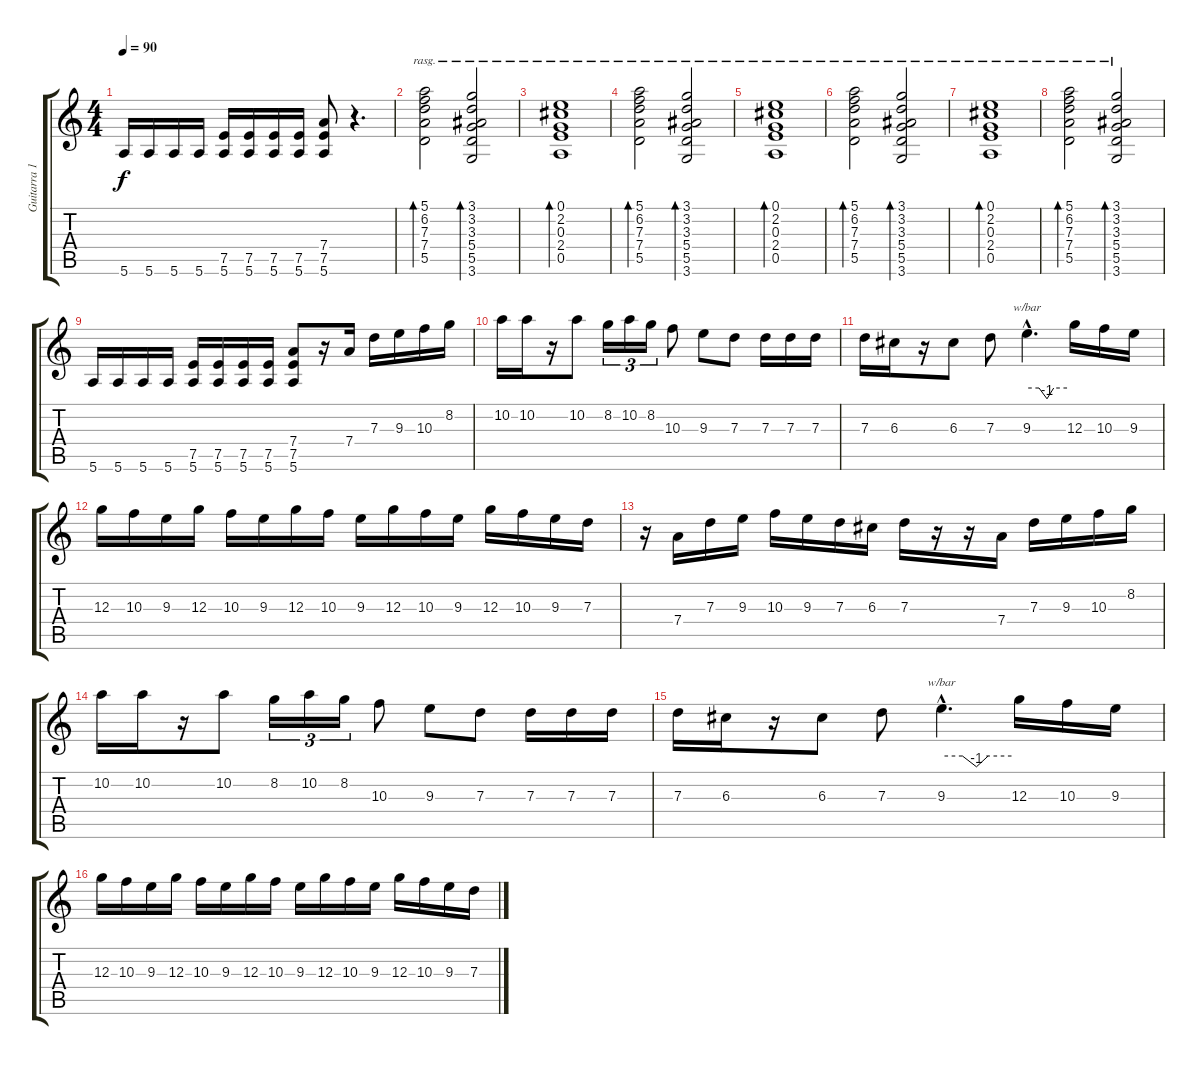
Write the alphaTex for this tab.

\track ("Guitarra 1" "Guitarra 1") {instrument overdrivenguitar}
\staff {score tabs}
\tuning (E4 B3 G3 D3 A2 E2) {hide}
\ts (4 4)
\tempo 90
\clef g2
\ks c
5.6.16{dy f} 5.6.16 5.6.16 5.6.16 (7.5 5.6).16 (7.5 5.6).16 (7.5 5.6).16 (7.5 5.6).16 (7.4 7.5 5.6).8 r.4{d} |
(5.1 6.2 7.3 7.4 5.5).2{bd 120 rasg ii} (3.1 3.2 3.3 5.4 5.5 3.6).2{bd 120 rasg ii} |
(0.1 2.2 0.3 2.4 0.5).1{bd 120 rasg ii} |
(5.1 6.2 7.3 7.4 5.5).2{bd 120 rasg ii} (3.1 3.2 3.3 5.4 5.5 3.6).2{bd 120 rasg ii} |
(0.1 2.2 0.3 2.4 0.5).1{bd 120 rasg ii} |
(5.1 6.2 7.3 7.4 5.5).2{bd 120 rasg ii} (3.1 3.2 3.3 5.4 5.5 3.6).2{bd 120 rasg ii} |
(0.1 2.2 0.3 2.4 0.5).1{bd 120 rasg ii} |
(5.1 6.2 7.3 7.4 5.5).2{bd 120 rasg ii} (3.1 3.2 3.3 5.4 5.5 3.6).2{bd 120 rasg ii} |
5.6.16 5.6.16 5.6.16 5.6.16 (7.5 5.6).16 (7.5 5.6).16 (7.5 5.6).16 (7.5 5.6).16 (7.4 7.5 5.6).8 r.16 7.4.16 7.3.16 9.3.16 10.3.16 8.2.16 |
10.2.16 10.2.16 r.16 10.2.8 8.2.16{tu (3 2)} 10.2.16{tu (3 2)} 8.2.16{tu (3 2)} 10.3.8 9.3.8 7.3.8 7.3.16 7.3.16 7.3.16 |
7.3.16 6.3.16 r.16 6.3.8 7.3.8 9.3{hac}.4{d tbe (custom default 0 0 18 0 30 -4 40 0 60 0)} 12.3.16 10.3.16 9.3.16 |
12.3.16 10.3.16 9.3.16 12.3.16 10.3.16 9.3.16 12.3.16 10.3.16 9.3.16 12.3.16 10.3.16 9.3.16 12.3.16 10.3.16 9.3.16 7.3.16 |
r.16 7.4.16 7.3.16 9.3.16 10.3.16 9.3.16 7.3.16 6.3.16 7.3.16 r.16 r.16 7.4.16 7.3.16 9.3.16 10.3.16 8.2.16 |
10.2.16 10.2.16 r.16 10.2.8 8.2.16{tu (3 2)} 10.2.16{tu (3 2)} 8.2.16{tu (3 2)} 10.3.8 9.3.8 7.3.8 7.3.16 7.3.16 7.3.16 |
7.3.16 6.3.16 r.16 6.3.8 7.3.8 9.3{hac}.4{d tbe (custom default 0 0 18 0 30 -4 40 0 60 0)} 12.3.16 10.3.16 9.3.16 |
12.3.16 10.3.16 9.3.16 12.3.16 10.3.16 9.3.16 12.3.16 10.3.16 9.3.16 12.3.16 10.3.16 9.3.16 12.3.16 10.3.16 9.3.16 7.3.16
